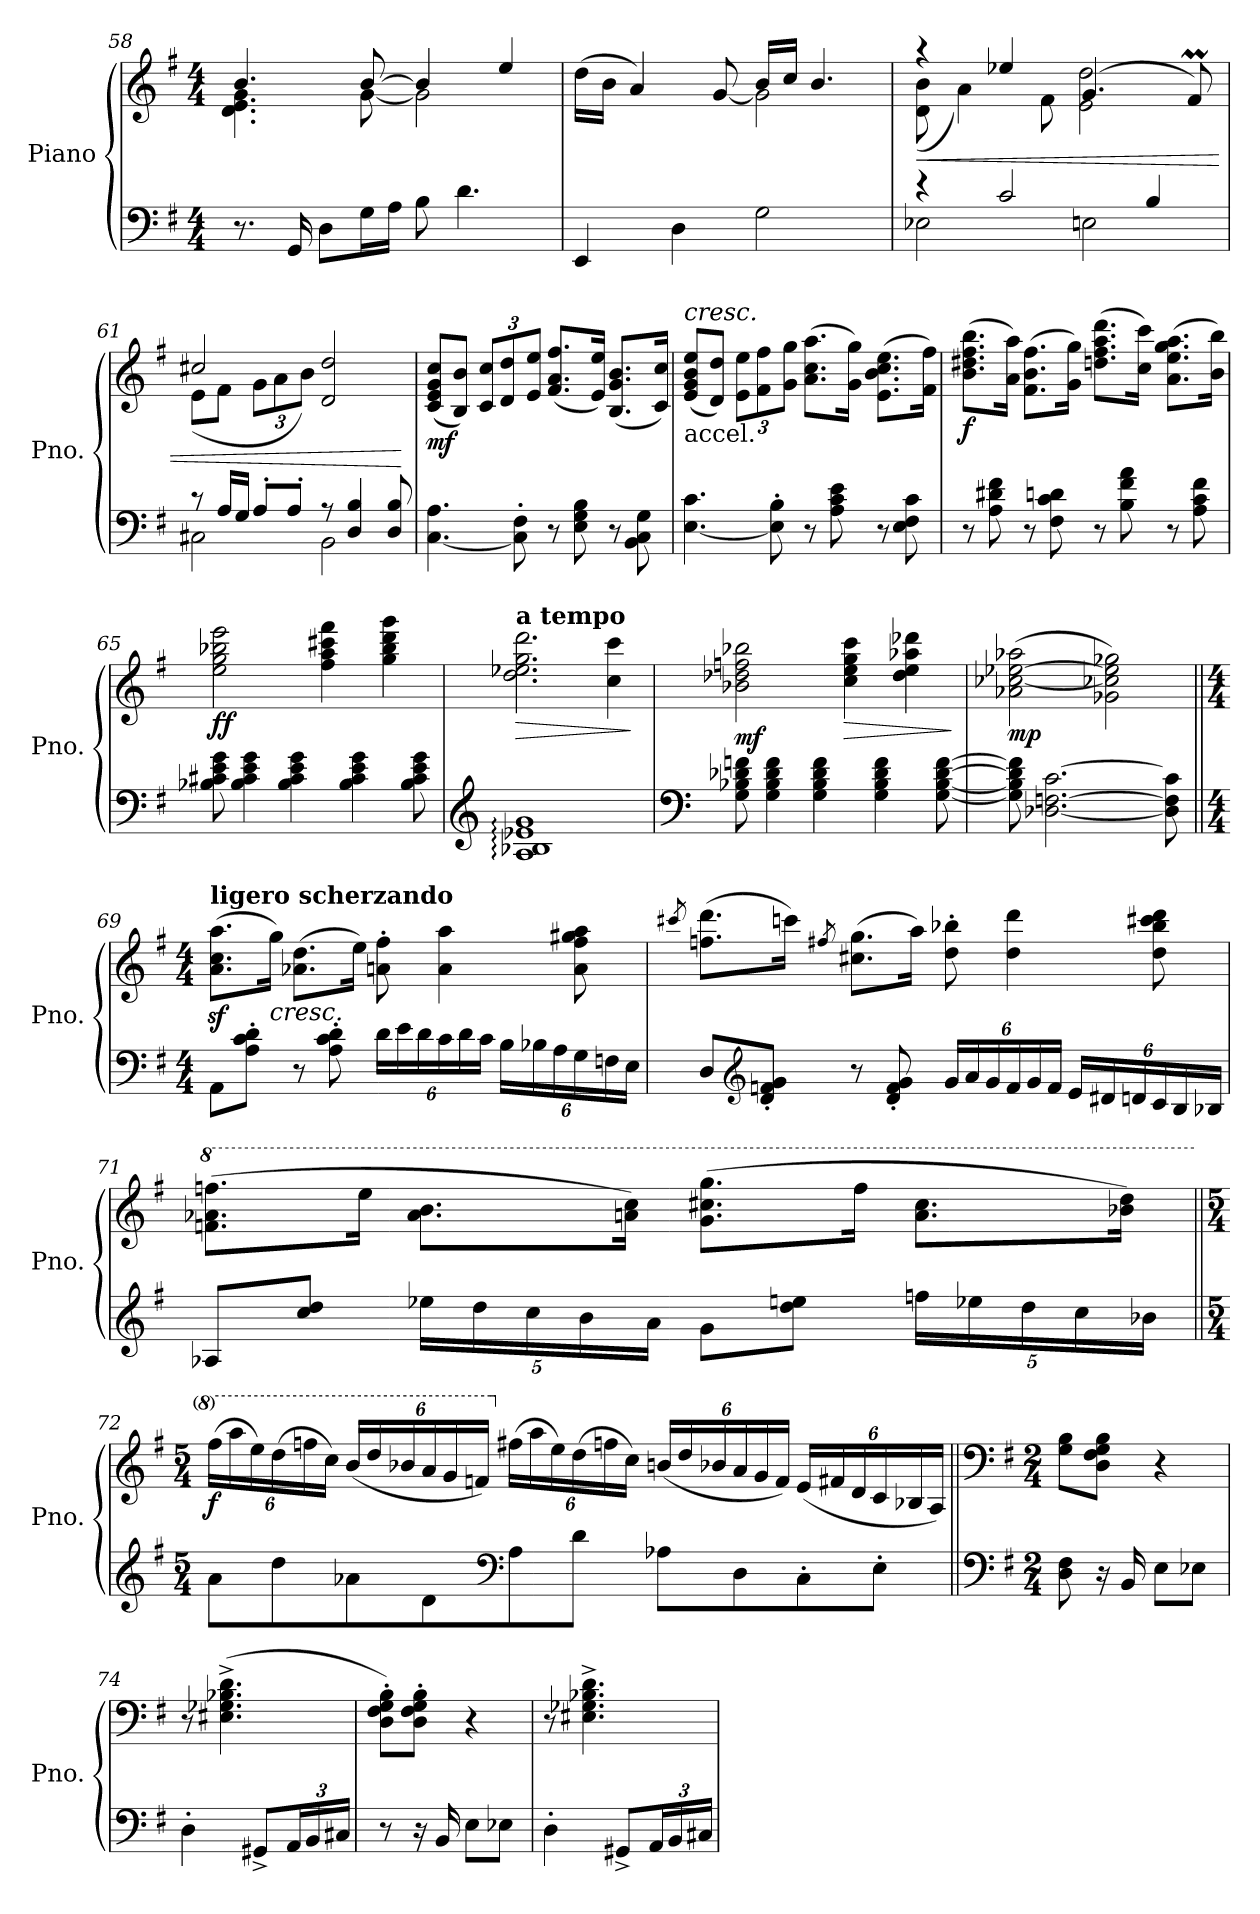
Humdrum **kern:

**kern	**kern	**dynam
*part1	*part1	*part1
*staff2	*staff1	*staff1/2
*I"Piano	*	*
*I'Pno.	*	*
!!LO:PB:g=z
*clefF4	*clefG2	*
*k[f#]	*k[f#]	*
*M4/4	*M4/4	*
=58	=58	=58
*	*^	*
8.r	4.b/	4.d\ 4.e\ 4.g\	.
16GG/	.	.	.
8D\L	.	.	.
16G\L	[8b/	[8g\	.
16A\JJ	.	.	.
8B\	4b/]	2g\]	.
4.d\	.	.	.
.	4ee/	.	.
=59	=59	=59	=59
4EE/	(16dd\LL	2ryy	.
.	16b\JJ	.	.
.	4a/)	.	.
4D\	.	.	.
.	[<8g/	.	.
2G\	16b/LL	2g\]	.
.	16cc/JJ	.	.
.	4.b/	.	.
=60	=60	=60	=60
*^	*	*	*
!	!	!	!	!LO:HP:b
4r	2E-X\	4r	(8d\ 8b\	<
.	.	.	4a\)	.
2c/	.	4ee-X/	.	.
.	.	.	8f#\	.
.	2En\	(4.g/	2e\ 2dd\	.
4B/	.	.	.	.
.	.	8f#m/)	.	.
=61	=61	=61	=61	=61
8r	2C#X\	2cc#X/	(8e\L	.
16A/LL	.	.	8f#\J	.
16G/JJ	.	.	.	.
*	*	*	*Xbrackettup	*
8A'/L	.	.	12g\L	.
.	.	.	12a\	.
8A'/J	.	.	.	.
.	.	.	12b\J)	.
8r	2BB\	2d/ 2dd/	2ryy	.
4D/ 4B/	.	.	.	.
8D/ 8B/	.	.	.	.
*v	*v	*	*	*
*	*v	*v	*
.	.	[
!!LO:LB:g=z
=62	=62	=62
!	!	!LO:DY:b
[4.C\ 4.A\	(8c/ 8e/ 8g/ 8cc/L	mf
.	8B/ 8b/J)	.
.	12c/ 12cc/L	.
.	12d/ 12dd/	.
8C\]' 8F#\'	.	.
.	12e/ 12ee/J	.
8r	(8.f#/ 8.a/ 8.ff#/L	.
8E\ 8G\ 8B\	.	.
.	16e/ 16ee/Jk)	.
8r	(8.B/ 8.g/ 8.b/L	.
8BB\ 8C\ 8G\	.	.
.	16c/ 16cc/Jk)	.
=63	=63	=63
!	!LO:TX:a:i:t=cresc.	!
!	!LO:TX:b:t=accel.	!
[4.E\ 4.c\	(8e/ 8g/ 8b/ 8ee/L	.
.	8d/ 8dd/J)	.
.	12e\ 12ee\L	.
.	12f#\ 12ff#\	.
8E\]' 8B\'	.	.
.	12g\ 12gg\J	.
8r	(8.a\ 8.cc\ 8.aa\L	.
8A\ 8c\ 8e\	.	.
.	16g\ 16gg\Jk)	.
8r	(8.e\ 8.b\ 8.cc\ 8.ee\L	.
8E\ 8F#\ 8c\	.	.
.	16f#\ 16ff#\Jk)	.
=64	=64	=64
!	!	!LO:DY:b
8r	(8.b\ 8.dd#X\ 8.ff#\ 8.bb\L	f
8A\ 8d#X\ 8f#\	.	.
.	16a\ 16aa\Jk)	.
8r	(8.f#\ 8.b\ 8.ff#\L	.
8F#\ 8c\ 8dn\	.	.
.	16g\ 16gg\Jk)	.
8r	(8.ddn\ 8.ff#\ 8.aa\ 8.ddd\L	.
8B\ 8f#\ 8a\	.	.
.	16cc\ 16ccc\Jk)	.
8r	(8.a\ 8.ee\ 8.gg\ 8.aa\L	.
8A\ 8c\ 8f#\	.	.
.	16b\ 16bb\Jk)	.
!!LO:LB:g=z
=65	=65	=65
!	!	!LO:DY:b
8B-X\ 8c#X\ 8e\ 8g\	2ee\ 2gg\ 2bb-X\ 2eee\	ff
4B-\ 4c#\ 4e\ 4g\	.	.
4B-\ 4c#\ 4e\ 4g\	.	.
.	4ff#\ 4aa\ 4ccc#X\ 4fff#\	.
4B-\ 4c#\ 4e\ 4g\	.	.
.	4gg\ 4bb-\ 4ddd\ 4ggg\	.
8B-\ 8c#\ 8e\ 8g\	.	.
=66	=66	=66
*clefG2	*	*
!	!LO:TX:a:B:t=a tempo	!
!	!	!LO:HP:b
1A: 1B-X: 1e-X: 1g:	2.dd\ 2.ee-X\ 2.gg\ 2.ddd\	>
.	4cc\ 4ccc\	.
.	.	]
=67	=67	=67
*clefF4	*	*
!	!	!LO:DY:b
8G\ 8B-X\ 8d-X\ 8fn\	2b-X\ 2dd-X\ 2ffn\ 2bb-X\	mf
4G\ 4B-\ 4d-\ 4f\	.	.
4G\ 4B-\ 4d-\ 4f\	.	.
!	!	!LO:HP:b
.	4cc\ 4ee\ 4gg\ 4ccc\	>
4G\ 4B-\ 4d-\ 4f\	.	.
.	4dd-\ 4ee\ 4aa-X\ 4ddd-X\	.
[8G\ [8B-\ [8d-\ [8f\	.	.
.	.	]
!!LO:LB:g=z
=68	=68	=68
!	!	!LO:DY:b
8G\] 8B-\] 8d-\] 8f\]	(2a-X\ [2cc-X\ [2ee-X\ 2aa-X\	mp
[2.D-X\ [2.Fn\ [2.c\	.	.
.	2g-X\ 2cc-X\] 2ee-\] 2gg-X\)	.
8D-\] 8F\] 8c\]	.	.
=69||	=69||	=69||
*M4/4	*M4/4	*
*	*MM120	*
!	!LO:TX:a:B:t=ligero scherzando	!
8AA\L	(8.a\z< 8.cc\z< 8.aa\z<L	.
8A\' 8c\' 8d\'J	.	.
!	!LO:TX:b:i:t=cresc.	!
.	16gg\Jk)	.
8r	(8.a-X\ 8.dd\L	.
8A\' 8c\' 8d\'	.	.
.	16ee\Jk)	.
*Xbrackettup	*	*
24d\LL	8an\' 8ff#\'	.
24e\	.	.
24d\	.	.
24c\	4a\ 4aa\	.
24d\	.	.
24c\JJ	.	.
24B\LL	.	.
24B-X\	.	.
24A\	.	.
24G\	8a\ 8ff#\ 8gg#X\ 8aa\	.
24Fn\	.	.
24E\JJ	.	.
!!LO:LB:g=z
=70	=70	=70
.	8qccc#X/	.
8D/L	(8.ffn\ 8.ddd\L	.
*clefG2	*	*
8d/' 8fn/' 8g/'J	.	.
.	16cccn\Jk)	.
.	8qff#X/	.
8r	(8.cc#X\ 8.gg\L	.
8d/' 8f/' 8g/'	.	.
.	16aa\Jk)	.
24g/LL	8dd\' 8bb-X\'	.
24a/	.	.
24g/	.	.
24f/	4dd\ 4ddd\	.
24g/	.	.
24f/JJ	.	.
24e/LL	.	.
24d#X/	.	.
24dn/	.	.
24c/	8dd\ 8bb-\ 8ccc#X\ 8ddd\	.
24B/	.	.
24B-X/JJ	.	.
=71	=71	=71
*	*8va	*
8A-X/L	(8.ffn\ 8.aa-X\ 8.fffn\L	.
8cc/ 8dd/J	.	.
.	16eee\Jk	.
20ee-X\LL	8.aa-\ 8.bb\L	.
20dd\	.	.
20cc\	.	.
20b\	.	.
.	16aan\ 16ccc\Jk)	.
20a\JJ	.	.
8g\L	(8.gg\ 8.ccc#X\ 8.ggg\L	.
8dd\ 8een\J	.	.
.	16fff\Jk	.
20ffn\LL	8.aa\ 8.ccc#\L	.
20ee-X\	.	.
20dd\	.	.
20cc\	.	.
.	16bb-X\ 16ddd\Jk)	.
20b-X\JJ	.	.
!!LO:PB:g=z
=72||	=72||	=72||
*M5/4	*M5/4	*
!	!	!LO:DY:b
8a\L	(24fff#\LL	f
.	24aaa\	.
.	24eee\)	.
8dd\	(24ddd\	.
.	24fffn\	.
.	24ccc\JJ)	.
8a-X\	(24bb/LL	.
.	24ddd/	.
.	24bb-X/	.
8d\	24aa/	.
.	24gg/	.
.	24ffn/JJ)	.
*clefF4	*	*
*	*X8va	*
8A\	(24ff#X\LL	.
.	24aa\	.
.	24ee\)	.
8d\J	(24dd\	.
.	24ffn\	.
.	24cc\JJ)	.
8A-X\L	(24bn/LL	.
.	24dd/	.
.	24b-X/	.
8D\	24a/	.
.	24g/	.
.	24f/JJ)	.
8C'\	(24e/LL	.
.	24f#X/	.
.	24d/	.
8E'\J	24c/	.
.	24B-X/	.
.	24A/JJ)	.
=73||	=73||	=73||
*clefF4	*clefF4	*
*k[f#]	*k[f#]	*
*M2/4	*M2/4	*
8D\ 8F#\	8G\ 8B\L	.
16r	8D\ 8F#\ 8G\ 8B\J	.
16BB/	.	.
8E\L	4r	.
8E-X\J	.	.
!!LO:LB:g=z
=74	=74	=74
4D'\	8r	.
.	(4.E#X\^ 4.G-X\^ 4.B-X\^ 4.d\^	.
8GG#X^/L	.	.
24AA/L	.	.
24BB/	.	.
24C#X/JJ	.	.
=75	=75	=75
8r	8D\' 8F#\' 8G\' 8B\'L)	.
16r	8D\' 8F#\' 8G\' 8B\'J	.
16BB/	.	.
8E\L	4r	.
8E-X\J	.	.
=76	=76	=76
4D'\	8r	.
.	4.E#X\^ 4.G-X\^ 4.B-X\^ 4.d\^	.
8GG#X^/L	.	.
24AA/L	.	.
24BB/	.	.
24C#X/JJ	.	.
=	=	=
*-	*-	*-
